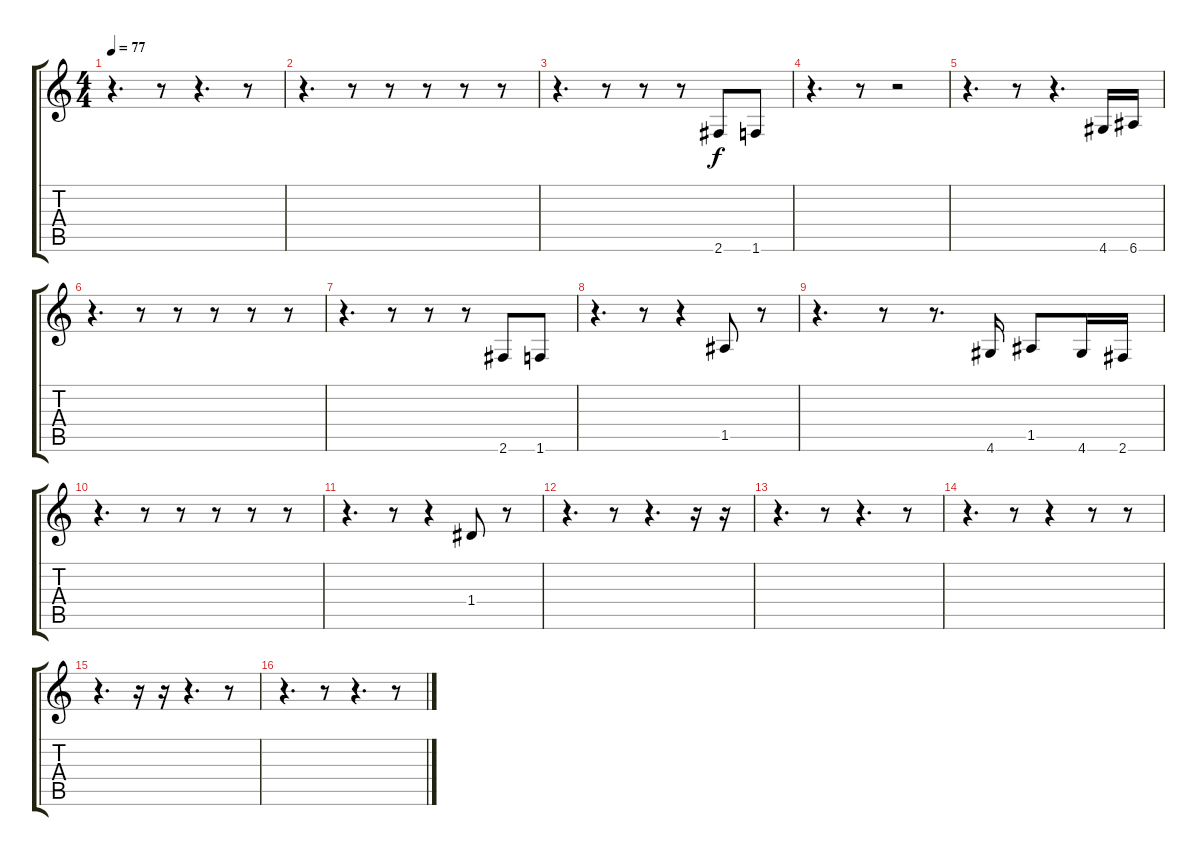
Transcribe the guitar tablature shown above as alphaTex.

\track "" {instrument synthbass2}
\staff {score tabs}
\tuning (E4 B3 G3 D3 A2 E2) {hide}
\ts (4 4)
\tempo 77
\clef g2
\ks c
r.4{d dy f} r.8 r.4{d} r.8 |
r.4{d} r.8 r.8 r.8 r.8 r.8 |
r.4{d} r.8 r.8 r.8 2.6.8 1.6.8 |
r.4{d} r.8 r.2 |
r.4{d} r.8 r.4{d} 4.6.16 6.6.16 |
r.4{d} r.8 r.8 r.8 r.8 r.8 |
r.4{d} r.8 r.8 r.8 2.6.8 1.6.8 |
r.4{d} r.8 r.4 1.5.8 r.8 |
r.4{d} r.8 r.8{d} 4.6.16 1.5.8 4.6.16 2.6.16 |
r.4{d} r.8 r.8 r.8 r.8 r.8 |
r.4{d} r.8 r.4 1.4.8 r.8 |
r.4{d} r.8 r.4{d} r.16 r.16 |
r.4{d} r.8 r.4{d} r.8 |
r.4{d} r.8 r.4 r.8 r.8 |
r.4{d} r.16 r.16 r.4{d} r.8 |
r.4{d} r.8 r.4{d} r.8
